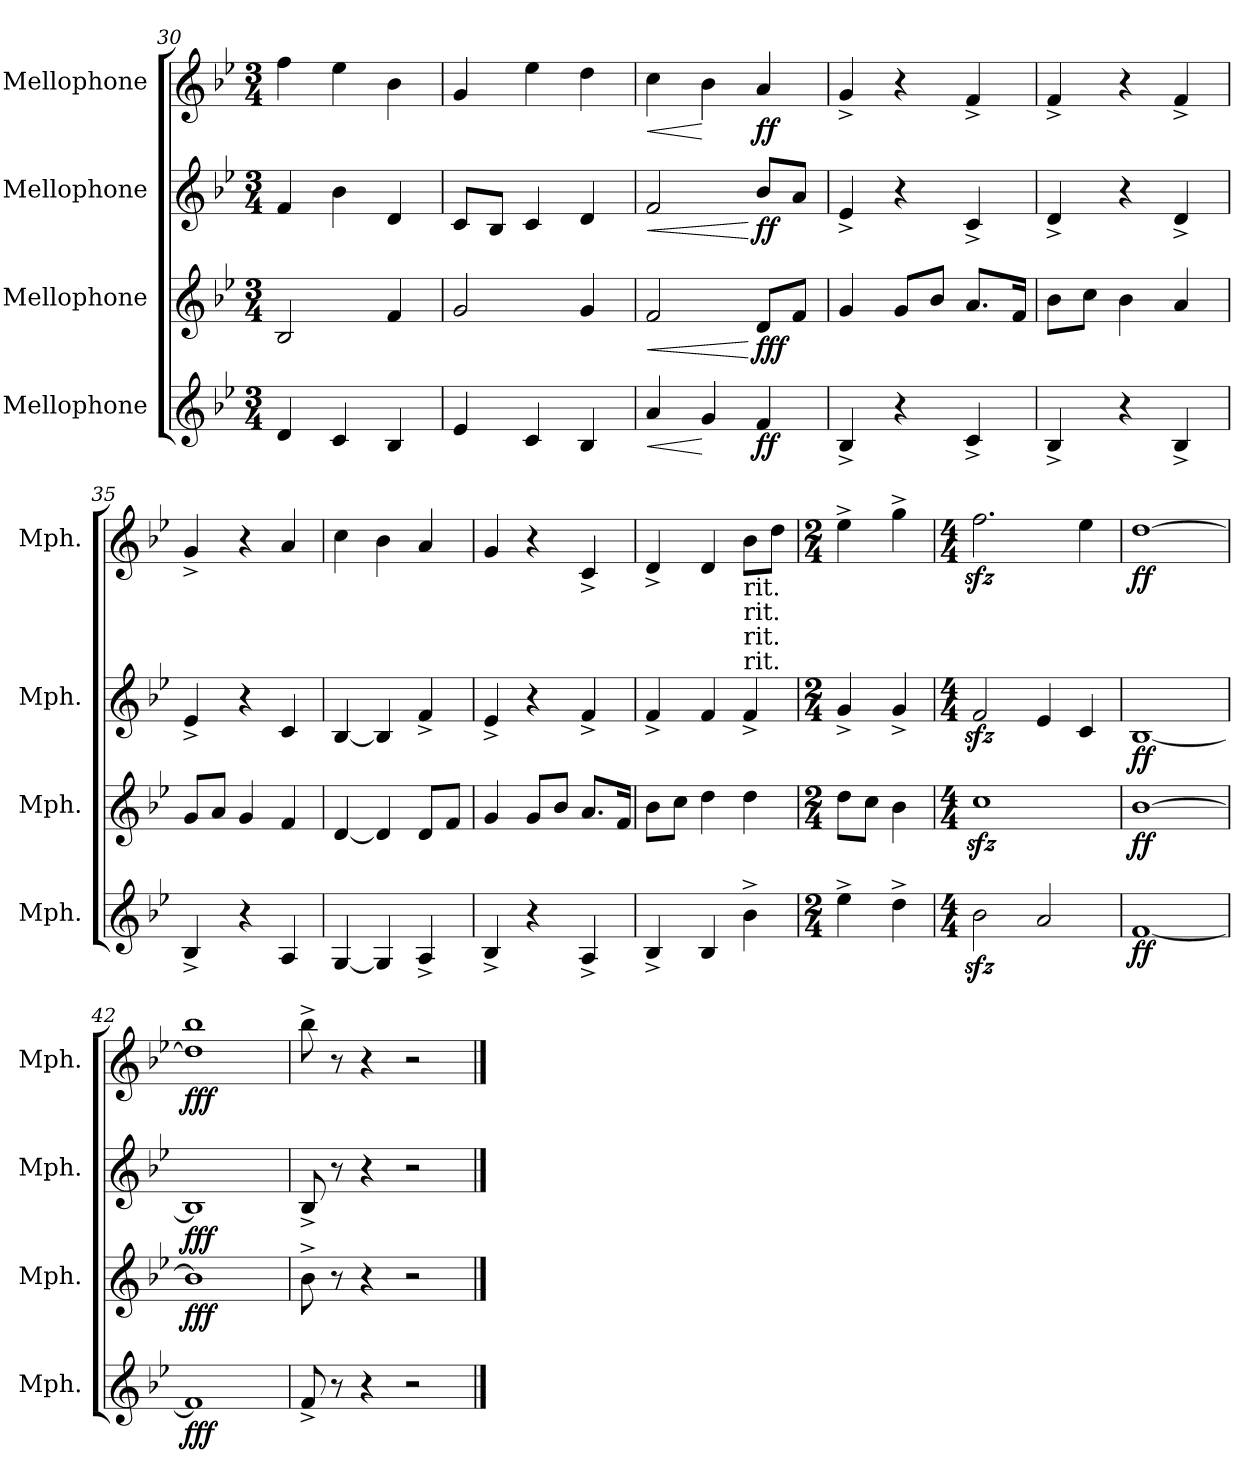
**kern	**dynam	**kern	**dynam	**kern	**dynam	**kern	**dynam
*part4	*part4	*part3	*part3	*part2	*part2	*part1	*part1
*staff4	*staff4	*staff3	*staff3	*staff2	*staff2	*staff1	*staff1
*I"Mellophone	*	*I"Mellophone	*	*I"Mellophone	*	*I"Mellophone	*
*I'Mph.	*	*I'Mph.	*	*I'Mph.	*	*I'Mph.	*
!!LO:LB:g=z
*clefG2	*	*clefG2	*	*clefG2	*	*clefG2	*
*ITrd4c7	*	*ITrd4c7	*	*ITrd4c7	*	*ITrd4c7	*
*k[b-e-a-]	*	*k[b-e-a-]	*	*k[b-e-a-]	*	*k[b-e-a-]	*
*M3/4	*	*M3/4	*	*M3/4	*	*M3/4	*
=30	=30	=30	=30	=30	=30	=30	=30
4G/	.	2E-/	.	4B-/	.	4b-\	.
4F/	.	.	.	4e-\	.	4a-\	.
4E-/	.	4B-/	.	4G/	.	4e-\	.
=31	=31	=31	=31	=31	=31	=31	=31
4A-/	.	2c/	.	8F/L	.	4c/	.
.	.	.	.	8E-/J	.	.	.
4F/	.	.	.	4F/	.	4a-\	.
4E-/	.	4c/	.	4G/	.	4g\	.
=32	=32	=32	=32	=32	=32	=32	=32
!	!LO:HP:b	!	!LO:HP:b	!	!LO:HP:b	!	!LO:HP:b
4d/	<	2B-/	<	2B-/	<	4f\	<
4c/	[	.	.	.	.	4e-\	[
!	!LO:DY:b	!	!LO:DY:n=1:b	!	!LO:DY:n=1:b	!	!LO:DY:b
4B-/	ff	8G/L	[ fff	8e-/L	[ ff	4d/	ff
.	.	8B-/J	.	8d/J	.	.	.
=33	=33	=33	=33	=33	=33	=33	=33
4E-^/	.	4c/	.	4A-^/	.	4c^/	.
4r	.	8c/L	.	4r	.	4r	.
.	.	8e-/J	.	.	.	.	.
4F^/	.	8.d/L	.	4F^/	.	4B-^/	.
.	.	16B-/Jk	.	.	.	.	.
=34	=34	=34	=34	=34	=34	=34	=34
4E-^/	.	8e-\L	.	4G^/	.	4B-^/	.
.	.	8f\J	.	.	.	.	.
4r	.	4e-\	.	4r	.	4r	.
4E-^/	.	4d/	.	4G^/	.	4B-^/	.
=35	=35	=35	=35	=35	=35	=35	=35
4E-^/	.	8c/L	.	4A-^/	.	4c^/	.
.	.	8d/J	.	.	.	.	.
4r	.	4c/	.	4r	.	4r	.
4D/	.	4B-/	.	4F/	.	4d/	.
=36	=36	=36	=36	=36	=36	=36	=36
[4C/	.	[4G/	.	[4E-/	.	4f\	.
4C/]	.	4G/]	.	4E-/]	.	4e-\	.
4D^/	.	8G/L	.	4B-^/	.	4d/	.
.	.	8B-/J	.	.	.	.	.
=37	=37	=37	=37	=37	=37	=37	=37
4E-^/	.	4c/	.	4A-^/	.	4c/	.
4r	.	8c/L	.	4r	.	4r	.
.	.	8e-/J	.	.	.	.	.
4D^/	.	8.d/L	.	4B-^/	.	4F^/	.
.	.	16B-/Jk	.	.	.	.	.
!!LO:PB:g=z
=38	=38	=38	=38	=38	=38	=38	=38
4E-^/	.	8e-\L	.	4B-^/	.	4G^/	.
.	.	8f\J	.	.	.	.	.
4E-/	.	4g\	.	4B-/	.	4G/	.
!	!	!	!	!	!	!LO:TX:b:t=rit.	!
!	!	!	!	!	!	!LO:TX:b:t=rit.	!
!	!	!	!	!	!	!LO:TX:b:t=rit.	!
!	!	!	!	!	!	!LO:TX:b:t=rit.	!
4e-^\	.	4g\	.	4B-^/	.	8e-\L	.
.	.	.	.	.	.	8g\J	.
=39	=39	=39	=39	=39	=39	=39	=39
*M2/4	*	*M2/4	*	*M2/4	*	*M2/4	*
4a-^\	.	8g\L	.	4c^/	.	4a-^\	.
.	.	8f\J	.	.	.	.	.
4g^\	.	4e-\	.	4c^/	.	4cc^\	.
=40	=40	=40	=40	=40	=40	=40	=40
*M4/4	*	*M4/4	*	*M4/4	*	*M4/4	*
2e-zz<\	.	1fzz<	.	2B-zz</	.	2.b-zz<\	.
2d/	.	.	.	4A-/	.	.	.
.	.	.	.	4F/	.	4a-\	.
=41	=41	=41	=41	=41	=41	=41	=41
!	!LO:DY:b	!	!LO:DY:b	!	!LO:DY:b	!	!LO:DY:b
[1B-	ff	[1e-	ff	[1E-	ff	[1g	ff
=42	=42	=42	=42	=42	=42	=42	=42
!	!LO:DY:b	!	!LO:DY:b	!	!LO:DY:b	!	!LO:DY:b
1B-]	fff	1e-]	fff	1E-]	fff	1g] 1ee-	fff
=43	=43	=43	=43	=43	=43	=43	=43
8B-^/	.	8e-^\	.	8E-^/	.	8ee-^\	.
8r	.	8r	.	8r	.	8r	.
4r	.	4r	.	4r	.	4r	.
2r	.	2r	.	2r	.	2r	.
==	==	==	==	==	==	==	==
*-	*-	*-	*-	*-	*-	*-	*-
